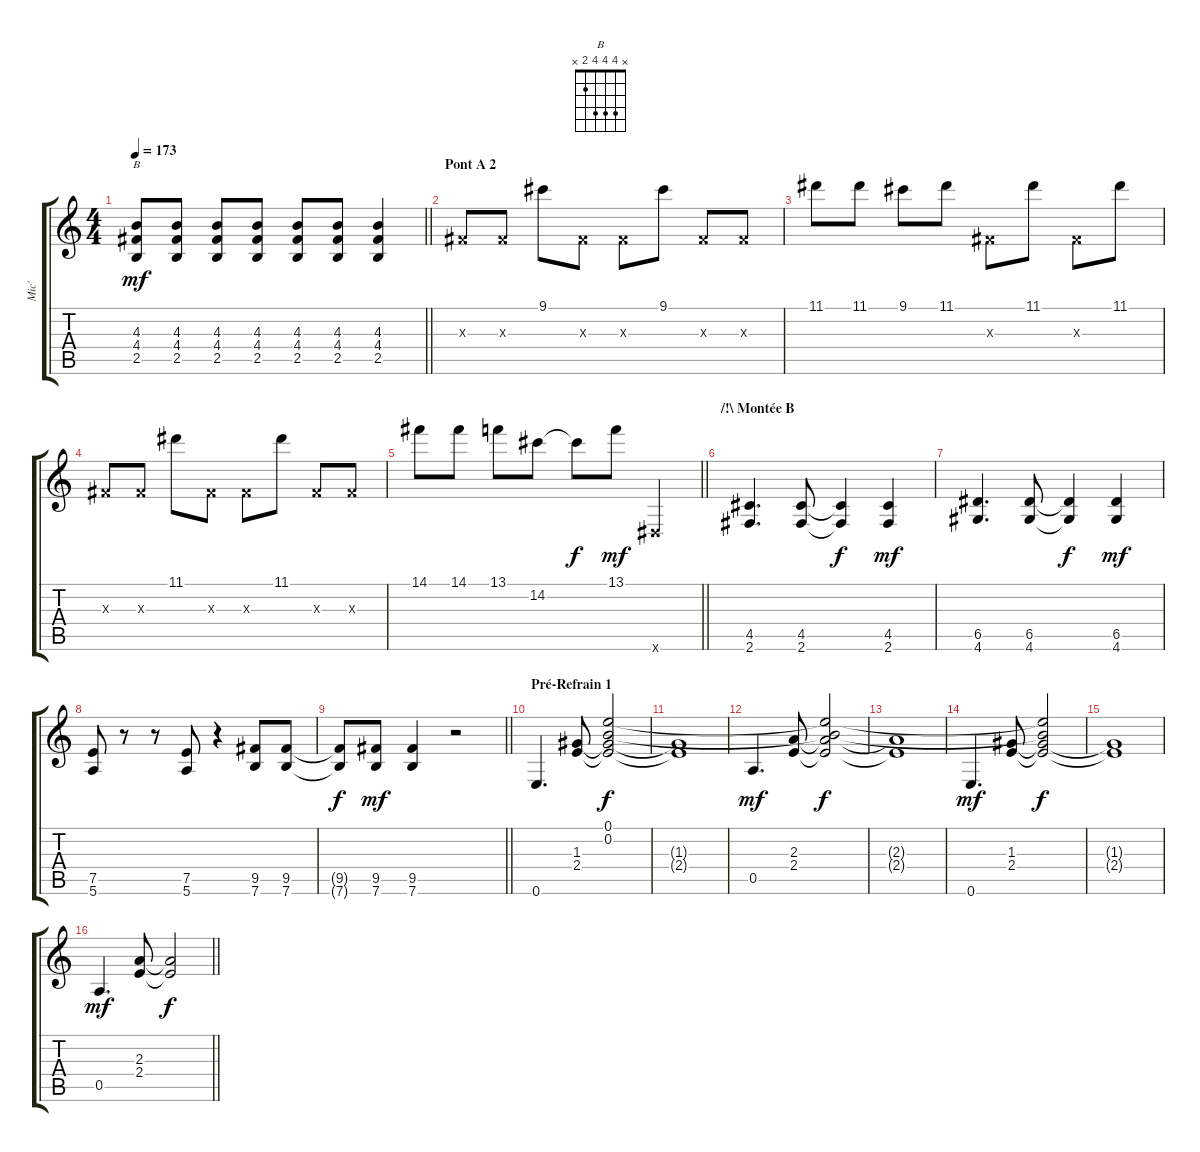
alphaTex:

\track ("Mic'" "Mic'") {instrument overdrivenguitar}
\staff {score tabs}
\tuning (E4 B3 G3 D3 A2 E2) {hide}
\chord ("B" x 4 4 4 2 x)
\ts (4 4)
\tempo 173
\clef g2
\barLineRight lightlight
\ks c
(4.3 4.4 2.5).8{ch "B" dy mf} (4.3 4.4 2.5).8 (4.3 4.4 2.5).8 (4.3 4.4 2.5).8 (4.3 4.4 2.5).8 (4.3 4.4 2.5).8 (4.3 4.4 2.5).4 |
\section ("" "Pont A 2")
-1.3{x}.8 -1.3{x}.8 9.1.8 -1.3{x}.8 -1.3{x}.8 9.1.8 -1.3{x}.8 -1.3{x}.8 |
11.1.8 11.1.8 9.1.8 11.1.8 -1.3{x}.8 11.1.8 -1.3{x}.8 11.1.8 |
-1.3{x}.8 -1.3{x}.8 11.1.8 -1.3{x}.8 -1.3{x}.8 11.1.8 -1.3{x}.8 -1.3{x}.8 |
\barLineRight lightlight
14.1.8 14.1.8 13.1.8 14.2.8 14.2{t}.8{dy f} 13.1.8{dy mf} -1.6{x}.4 |
\section ("" "/!\\ Montée B")
(4.5 2.6).4{d} (4.5 2.6).8 (4.5{t} 2.6{t}).4{dy f} (4.5 2.6).4{dy mf} |
(6.5 4.6).4{d} (6.5 4.6).8 (6.5{t} 4.6{t}).4{dy f} (6.5 4.6).4{dy mf} |
(7.5 5.6).8 r.8 r.8 (7.5 5.6).8 r.4 (9.5 7.6).8 (9.5 7.6).8 |
\barLineRight lightlight
(9.5{t} 7.6{t}).8{dy f} (9.5 7.6).8{dy mf} (9.5 7.6).4 r.2 |
\section ("" "Pré-Refrain 1")
0.6.4{d} (1.3 2.4).8 (0.1 0.2 1.3{t} 2.4{t}).2{dy f} |
(1.3{t} 2.4{t}).1 |
0.5.4{d dy mf} (2.3 2.4).8 (0.1{t} 0.2{t} 2.3{t} 2.4{t}).2{dy f} |
(2.3{t} 2.4{t}).1 |
0.6.4{d dy mf} (1.3 2.4).8 (0.1{t} 0.2{t} 1.3{t} 2.4{t}).2{dy f} |
(1.3{t} 2.4{t}).1 |
\barLineRight lightlight
0.5.4{d dy mf} (2.3 2.4).8 (2.3{t} 2.4{t}).2{dy f}
